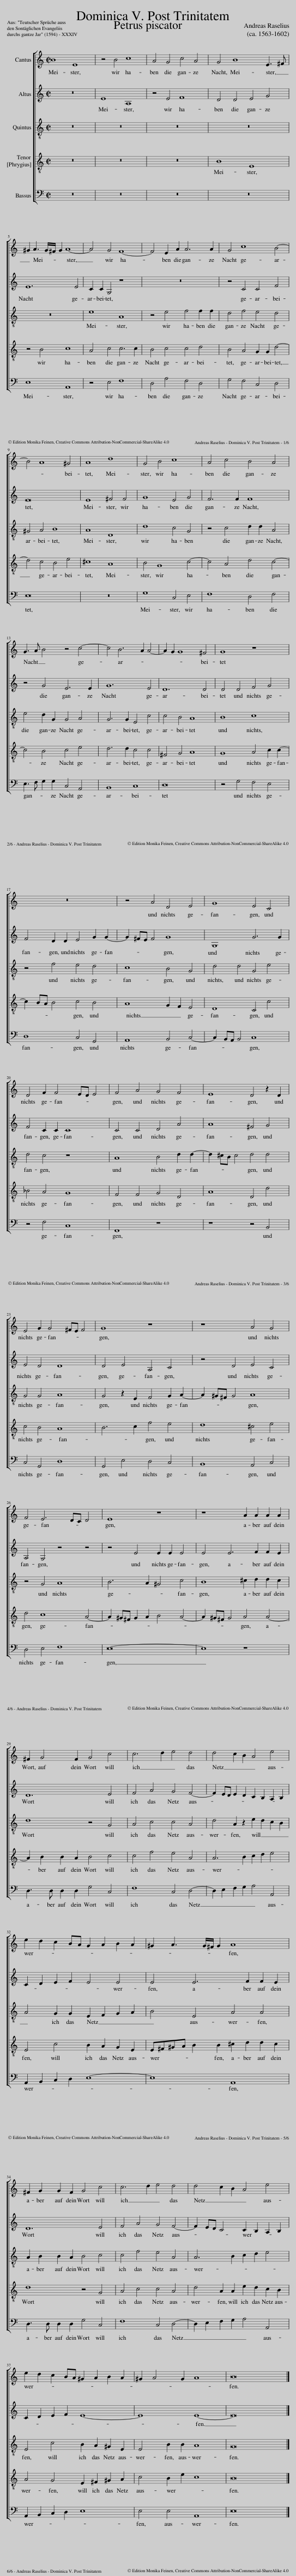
X:1
%%score [ 1 2 3 4 5 ]
L:1/8
M:4/2
I:linebreak $
K:C
V:1 treble
V:2 treble
V:3 treble-8
V:4 treble-8
V:5 bass
V:1
 B8 E8 | z4 B4 c8 | A4 G4 c4 A4 | G4 B8 E3 ^F |$ ^G2 A3 G/^F/ G2 A8- | %5
 A4 G4 F8- | F4 E2 A2 A6 A2 | G4 c8 B4- |$ B4 A8 ^G4 | A8 d8 | %10
 G4 B4 c8 | A4 c4 B4 A4 |$ G3 A B4 z4 c4- | c4 B6 A2 A4- | A2 G2 G8 ^F4 | %15
 G8 z8 |$ z16 | z4 A4 D4 E4 | G8 E4 C4 |$ D4 F2 F4 ED E4 | %20
 F4 A4 G4 F4 | E8 D4 z2 D2 |$ E4 G2 G4 ^FE F4 | G8 z8 | z8 A4 G4 |$ %25
 F4 E6 DC D4 | E8 z8 | z8 A2 A2 A2 A2 |$ ^F2 G4 F2 G4 c4 | c6 d2 e4 d4 | %30
 d4 c2 B2 A4 e4 |$ e2 d2 c2 BA G2 A2 B2 A2 | ^G2 A3 G/^F/ G2 A8 |$ ^F2 G2 G2 F2 G4 c4 | c6 d2 e4 d4 | %35
 d4 c2 B2 A4 e4 |$ e2 d2 c2 BA ^G2 A2 B2 A2 | ^G2 A4 G2 A8 | B16 |] %39
V:2
 z16 | E8 A,8 | z4 E4 F8 | D4 D4 E4 G4 |$ E12 E4 | %5
 C2 C2 G,4 z8 | z16 | z4 C4 C4 F4 |$ E16 | E8 ^F4 F4 | %10
 G8 E4 G4 | F6 F2 F8 |$ z4 G4 E6 E2 | G12 E4 | D12 D4 | %15
 D4 D4 F4 G4 |$ F4 D2 D2 E4 G2 G2- | G2 ^FE F4 G8 | G,8 G6 G2 |$ F4 C2 C2 C8 | %20
 C4 C4 D4 A4 | A8 ^F4 G4 |$ E4 D4 D8 | D4 E4 A,4 C4 | z4 D4 E4 C4 |$ %25
 A,4 G,4 z4 z4 | z4 E4 E2 E2 E4 | E4 E6 F2 F2 E2 |$ D12 E4 | F4 A4 G4 F4- | %30
 F2 ED E2 D2 C2 B,2 A,2 B,2 |$ C2 D2 E2 F2 E4 E4 | E4 E6 F2 F2 E2 |$ D12 E4 | F4 A4 G4 F4- | %35
 F2 ED C4 C2 B,2 A,2 B,2 |$ C2 D2 E2 F2 E8- | E8 E8- | E16 |] %39
V:3
 z16 | z16 | z16 | z16 |$ z16 | %5
 e8 A8 | z4 e4 f4 f2 f2 | d4 f4 e4 d4 |$ ^G4 A4 B8 | A8 D8 | %10
 d8 c4 G4 | z4 c4 d2 d2 A4 |$ e4 d2 G2 G4 A4 | G6 G2 E4 c4 | c4 B4 A8 | %15
 B8 c8 |$ z4 f4 e4 d4 | c8 B4 G4 | d4 d4 G4 e4 |$ d4 c4 z8 | %20
 A8 B4 d2 d2- | d2 ^cB c4 d4 d4 |$ G4 G4 A8 | G4 z2 E2 F4 G2 A2- | A2 ^G^F G4 A8 |$ %25
 z4 G4 A8 | B6 A2 ^G4 c4 | B8 ^c2 d2 d2 c2 |$ d8 z4 G4 | A4 c4 c4 A4 | %30
 d4 A2 z2 e2 d2 c2 B2 |$ A4 G2 G2 E2 F2 G2 A2 | B4 E4 A4 A4 |$ A2 B2 B2 A2 B4 c4 | c4 f4 e4 A4 | %35
 A6 B2 c2 d2 e4 |$ E4 c4 B2 A2 ^G2 E2 | E4 B2 B2 A8 | G16 |] %39
V:4
 z16 | z16 | z16 | B8 E8 |$ z4 B4 c8 | %5
 A4 c4 c6 c2 | B4 c4 c4 d4 | B4 A4 G2 G2 d4- |$ d4 c4 B4 e4 | ^c8 A8 | %10
 B4 G8 c4- | c4 A4 d4 c4- |$ c4 B4 c4 e4 | d6 d2 c4 c4 | ^F4 G4 A8 | %15
 G8 A4 c2 c2- |$ c2 BA B4 c4 B4 | A8 G2 F2 E4 | D8 C4 c4 |$ _B4 A4 G8 | %20
 F4 F4 G4 D4 | A8 D4 d4 |$ c4 B4 A8 | B6 c2 f4 e4 | d8 ^c4 e4 |$ %25
 d4 c8 A4- | A2 ^G^F G2 A2 B4 A4- | A2 ^G^F G4 A4 A4- |$ A2 B2 B2 A2 B4 c4 | c4 f4 e4 A4 | %30
 A6 B2 c2 d2 e4 |$ E4 c4 B2 A2 G2 E2 | E^F^GA B2 B2 ^c2 d2 d2 c2 |$ d8 z4 G4 | A4 c4 c4 A4 | %35
 d4 A2 A2 e2 d2 c2 B2 |$ A4 G4 E2 ^F2 ^G2 A2 | c4 B2 e2 c8 | B16 |] %39
V:5
 z16 | z16 | z16 | z16 |$ E,8 A,,8 | %5
 z4 E,4 F,8 | D,4 A,4 F,4 D,4 | G,4 F,4 C,4 D,4 |$ E,16 | z16 | %10
 G,8 C,4 E,4 | F,8 D,4 F,4 |$ E,3 F, G,2 G,2 C,4 A,,4 | B,,8 C,8 | D,16 | %15
 z4 G,4 F,4 E,4 |$ D,8 C,4 G,,4 | A,,8 B,,4 C,4- | C,2 B,,A,, B,,4 C,8 |$ z4 F,4 C,8 | %20
 F,,8 z8 | z8 z4 B,,4 |$ C,4 G,,4 D,8 | G,,4 E,4 D,4 C,4 | B,,8 A,,4 C,4 |$ %25
 D,4 E,4 F,8 | E,16- | E,8 z8 |$ D,3 D, D,2 D,2 G,4 C,4 | F,8 C,4 D,4- | %30
 D,2 E,2 F,2 G,2 A,4 A,,4 |$ A,,2 B,,2 C,2 D,2 E,8- | E,8 A,,8 |$ D,3 D, D,2 D,2 G,4 C,4 | F,8 C,4 D,4- | %35
 D,2 E,2 F,2 G,2 A,4 A,,4 |$ A,,2 B,,2 C,2 D,2 E,8 | E,4 E,4 A,,8 | E,16 |] %39
